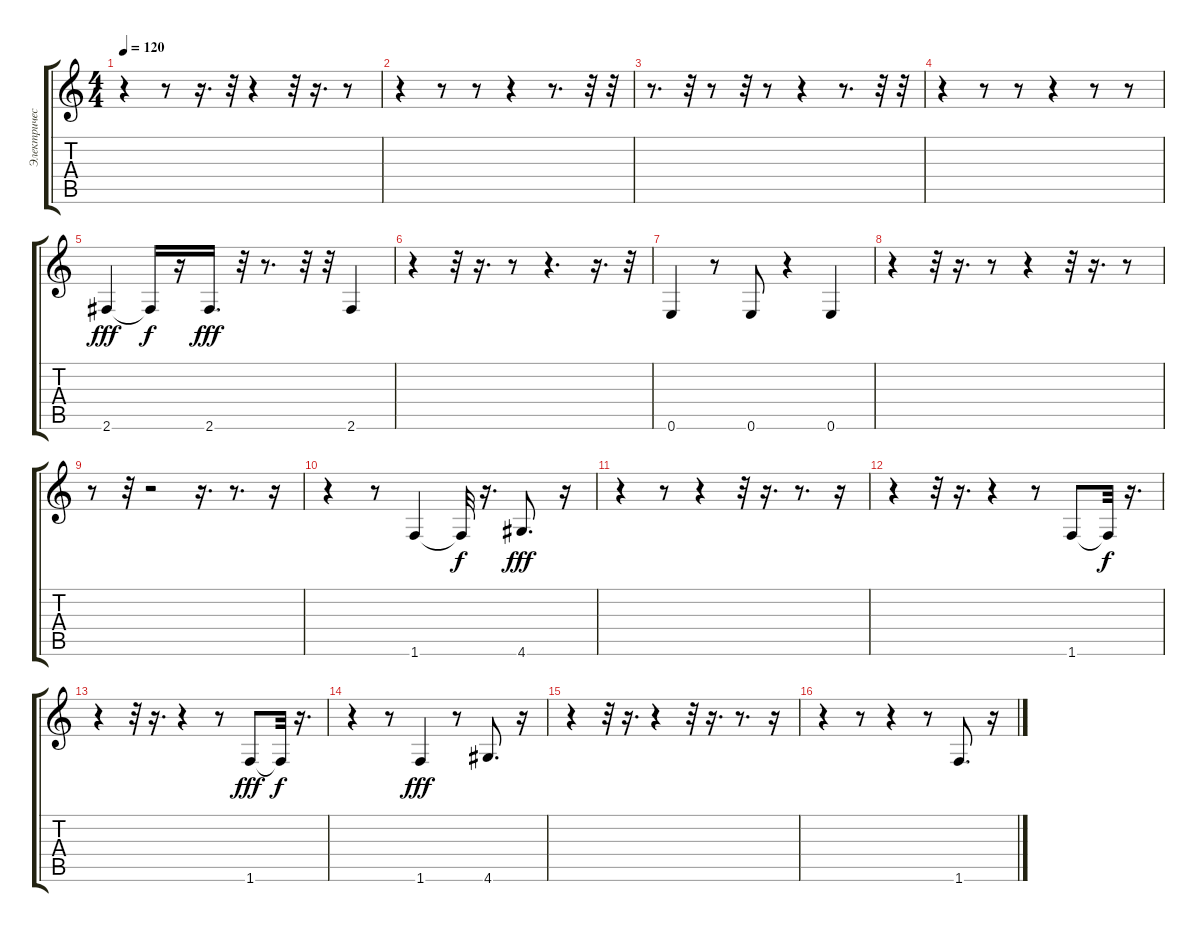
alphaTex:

\track ("Электрический Бас (пале" "Электричес") {instrument electricbassfinger}
\staff {score tabs}
\tuning (E4 B3 G3 D3 A2 E2) {hide}
\ts (4 4)
\tempo 120
\clef g2
\ks c
r.4{dy fff} r.8 r.16{d} r.32 r.4 r.32 r.16{d} r.8 |
r.4 r.8 r.8 r.4 r.8{d} r.32 r.32 |
r.8{d} r.32 r.8 r.32 r.8 r.4 r.8{d} r.32 r.32 |
r.4 r.8 r.8 r.4 r.8 r.8 |
2.6.4 2.6{t}.16{dy f} r.16 2.6.16{d dy fff} r.32 r.8{d} r.32 r.32 2.6.4 |
r.4 r.32 r.16{d} r.8 r.4{d} r.16{d} r.32 |
0.6.4 r.8 0.6.8 r.4 0.6.4 |
r.4 r.32 r.16{d} r.8 r.4 r.32 r.16{d} r.8 |
r.8 r.32 r.2 r.16{d} r.8{d} r.16 |
r.4 r.8 1.6.4 1.6{t}.32{dy f} r.16{d} 4.6.8{d dy fff} r.16 |
r.4 r.8 r.4 r.32 r.16{d} r.8{d} r.16 |
r.4 r.32 r.16{d} r.4 r.8 1.6.8 1.6{t}.32{dy f} r.16{d} |
r.4 r.32 r.16{d} r.4 r.8 1.6.8{dy fff} 1.6{t}.32{dy f} r.16{d} |
r.4 r.8 1.6.4{dy fff} r.8 4.6.8{d} r.16 |
r.4 r.32 r.16{d} r.4 r.32 r.16{d} r.8{d} r.16 |
r.4 r.8 r.4 r.8 1.6.8{d} r.16
